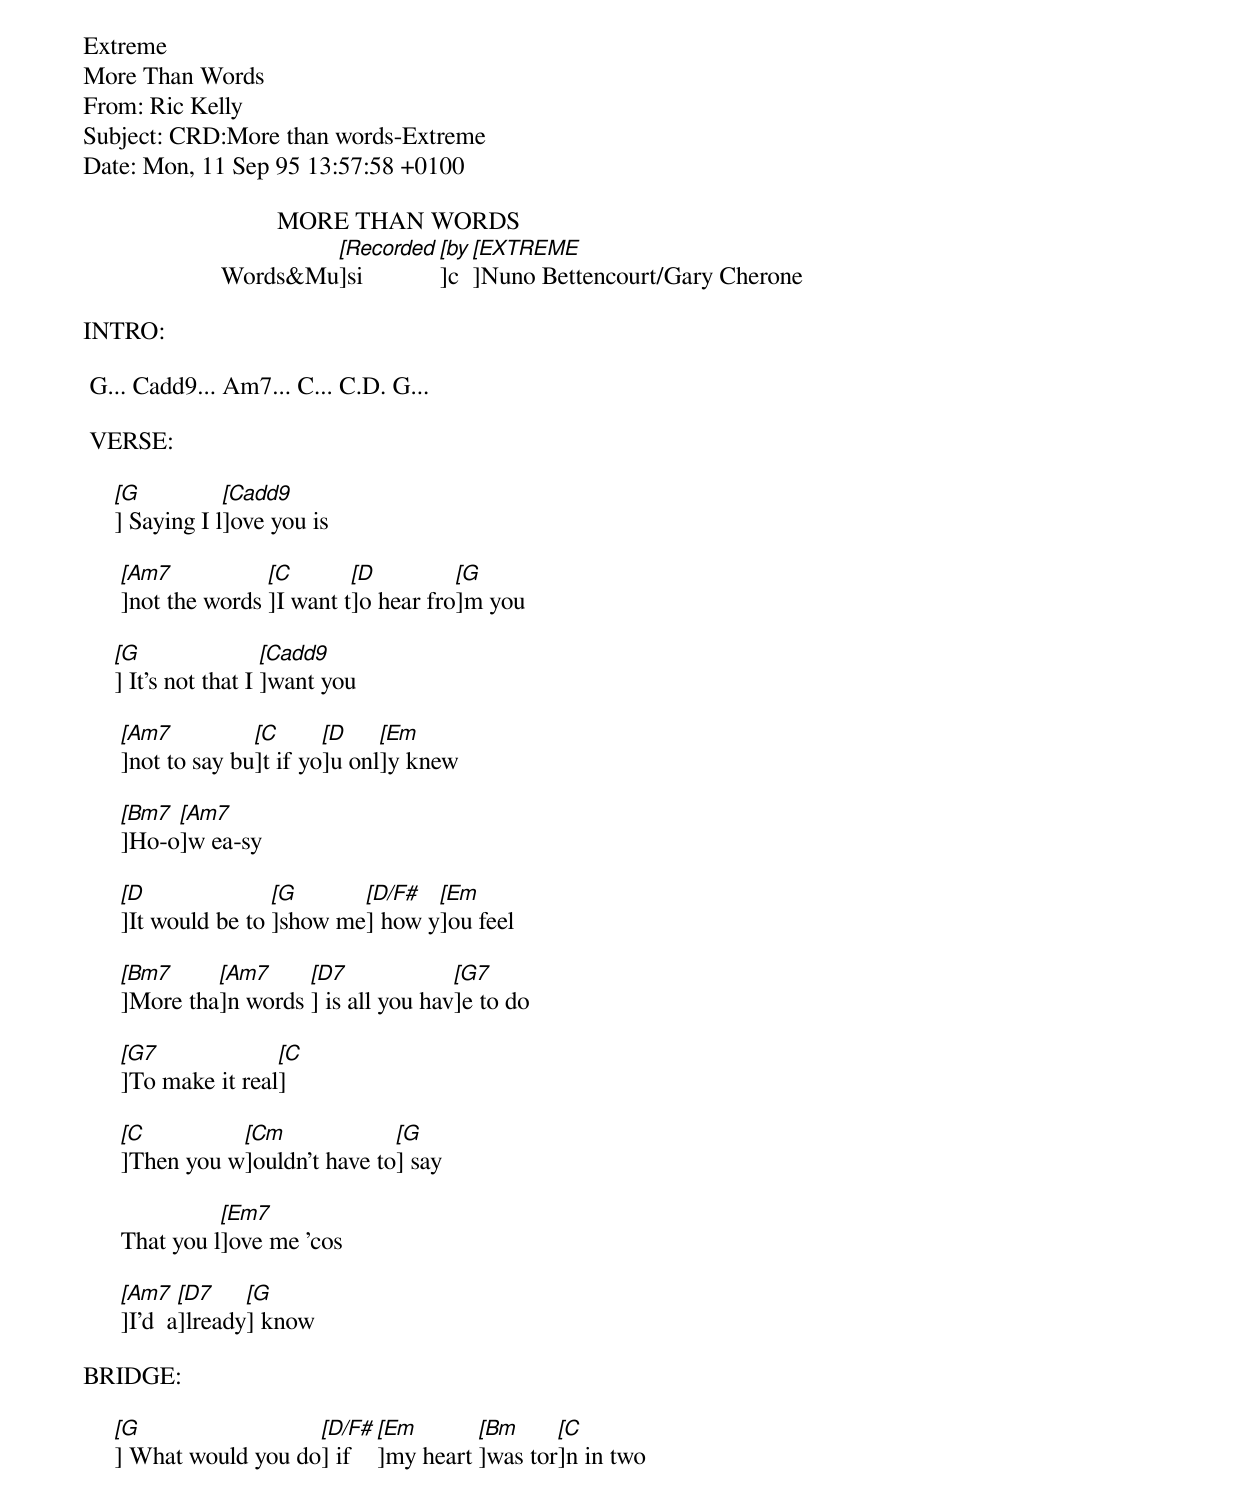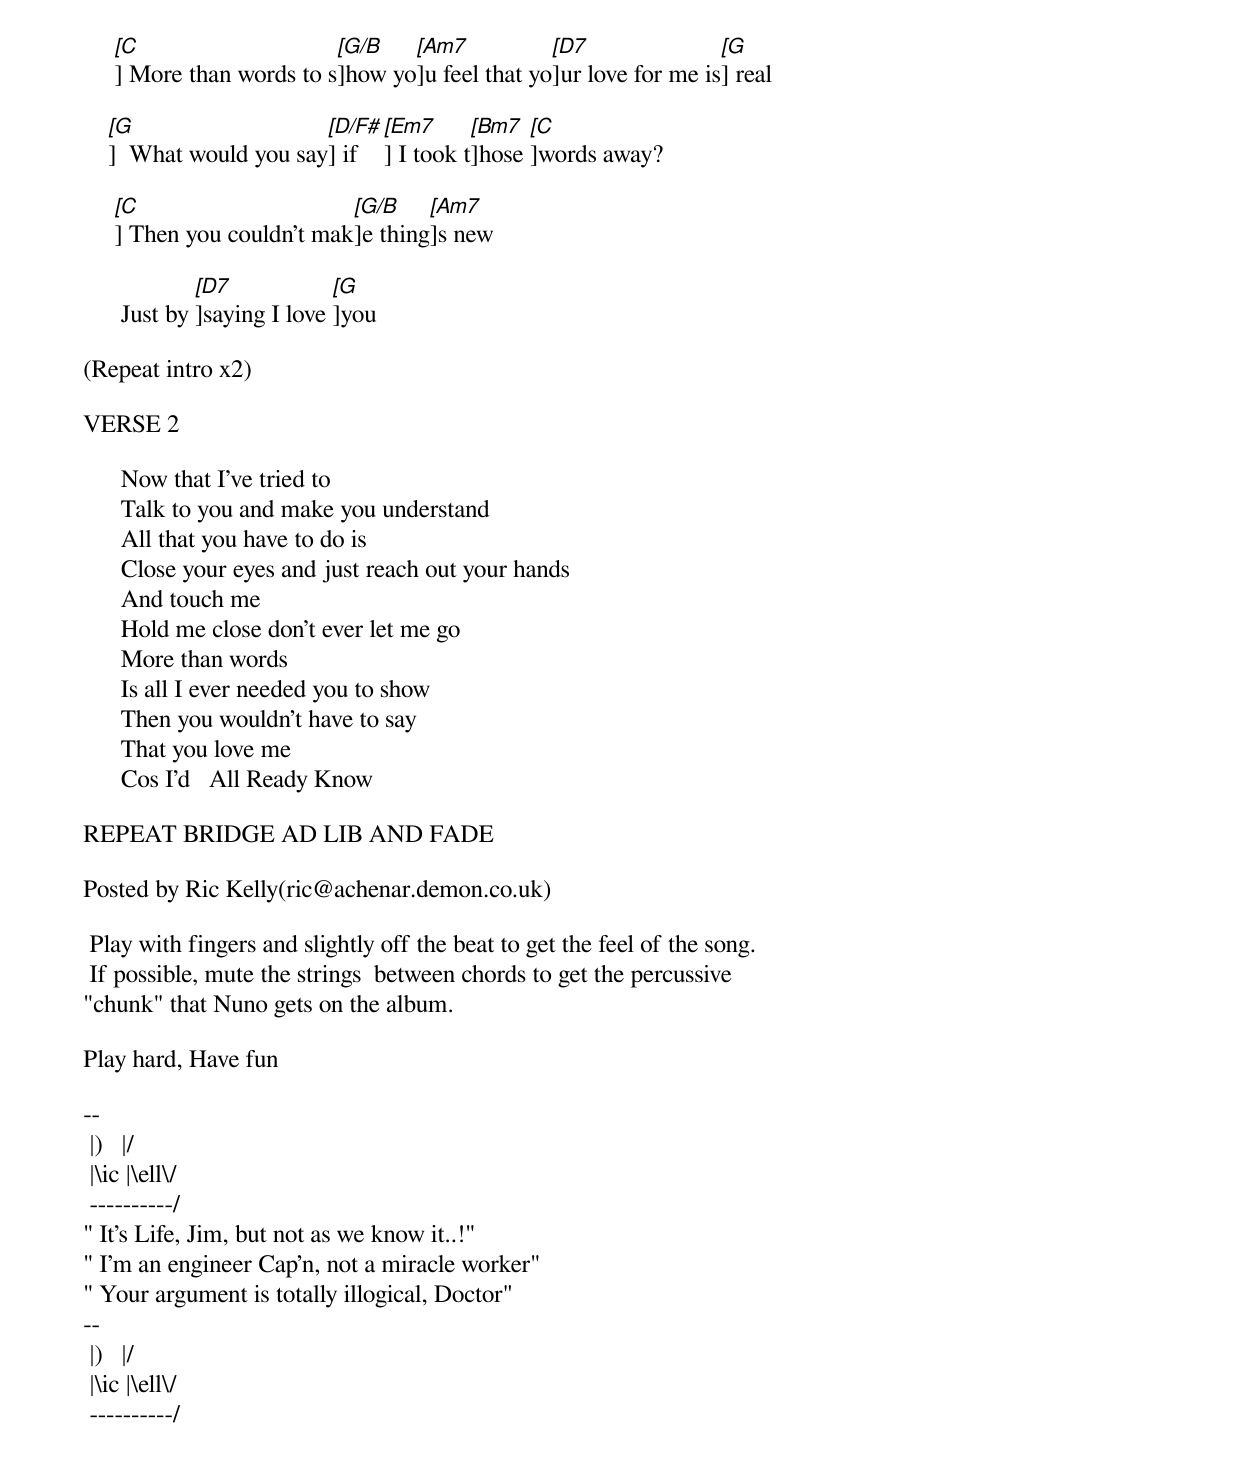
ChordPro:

Extreme
More Than Words
From: Ric Kelly
Subject: CRD:More than words-Extreme
Date: Mon, 11 Sep 95 13:57:58 +0100

                               MORE THAN WORDS
                      Words&Mu[[Recorded]]si[[by]]c [[EXTREME]]Nuno Bettencourt/Gary Cherone

INTRO:

 G... Cadd9... Am7... C... C.D. G...

 VERSE:

     [[G]] Saying I l[[Cadd9]]ove you is

      [[Am7]]not the words [[C]]I want t[[D]]o hear fro[[G]]m you

     [[G]] It's not that I [[Cadd9]]want you

      [[Am7]]not to say bu[[C]]t if yo[[D]]u onl[[Em]]y knew

      [[Bm7]]Ho-o[[Am7]]w ea-sy

      [[D]]It would be to [[G]]show me[[D/F#]] how y[[Em]]ou feel

      [[Bm7]]More tha[[Am7]]n words [[D7]] is all you hav[[G7]]e to do

      [[G7]]To make it real[[C]]

      [[C]]Then you w[[Cm]]ouldn't have to[[G]] say

      That you l[[Em7]]ove me 'cos

      [[Am7]]I'd  a[[D7]]lready[[G]] know

BRIDGE:

     [[G]] What would you do[[D/F#]] if [[Em]]my heart [[Bm]]was tor[[C]]n in two

     [[C]] More than words to s[[G/B]]how yo[[Am7]]u feel that yo[[D7]]ur love for me is[[G]] real

    [[G]]  What would you say[[D/F#]] if[[Em7]] I took t[[Bm7]]hose [[C]]words away?

     [[C]] Then you couldn't mak[[G/B]]e thing[[Am7]]s new

      Just by [[D7]]saying I love [[G]]you

(Repeat intro x2)

VERSE 2

      Now that I've tried to
      Talk to you and make you understand
      All that you have to do is
      Close your eyes and just reach out your hands
      And touch me
      Hold me close don't ever let me go
      More than words
      Is all I ever needed you to show
      Then you wouldn't have to say
      That you love me
      Cos I'd   All Ready Know

REPEAT BRIDGE AD LIB AND FADE

Posted by Ric Kelly(ric@achenar.demon.co.uk)

 Play with fingers and slightly off the beat to get the feel of the song.
 If possible, mute the strings  between chords to get the percussive
"chunk" that Nuno gets on the album.

Play hard, Have fun

--
 |)   |/
 |\ic |\ell\/
 ----------/
" It's Life, Jim, but not as we know it..!"
" I'm an engineer Cap'n, not a miracle worker"
" Your argument is totally illogical, Doctor"
--
 |)   |/
 |\ic |\ell\/
 ----------/
